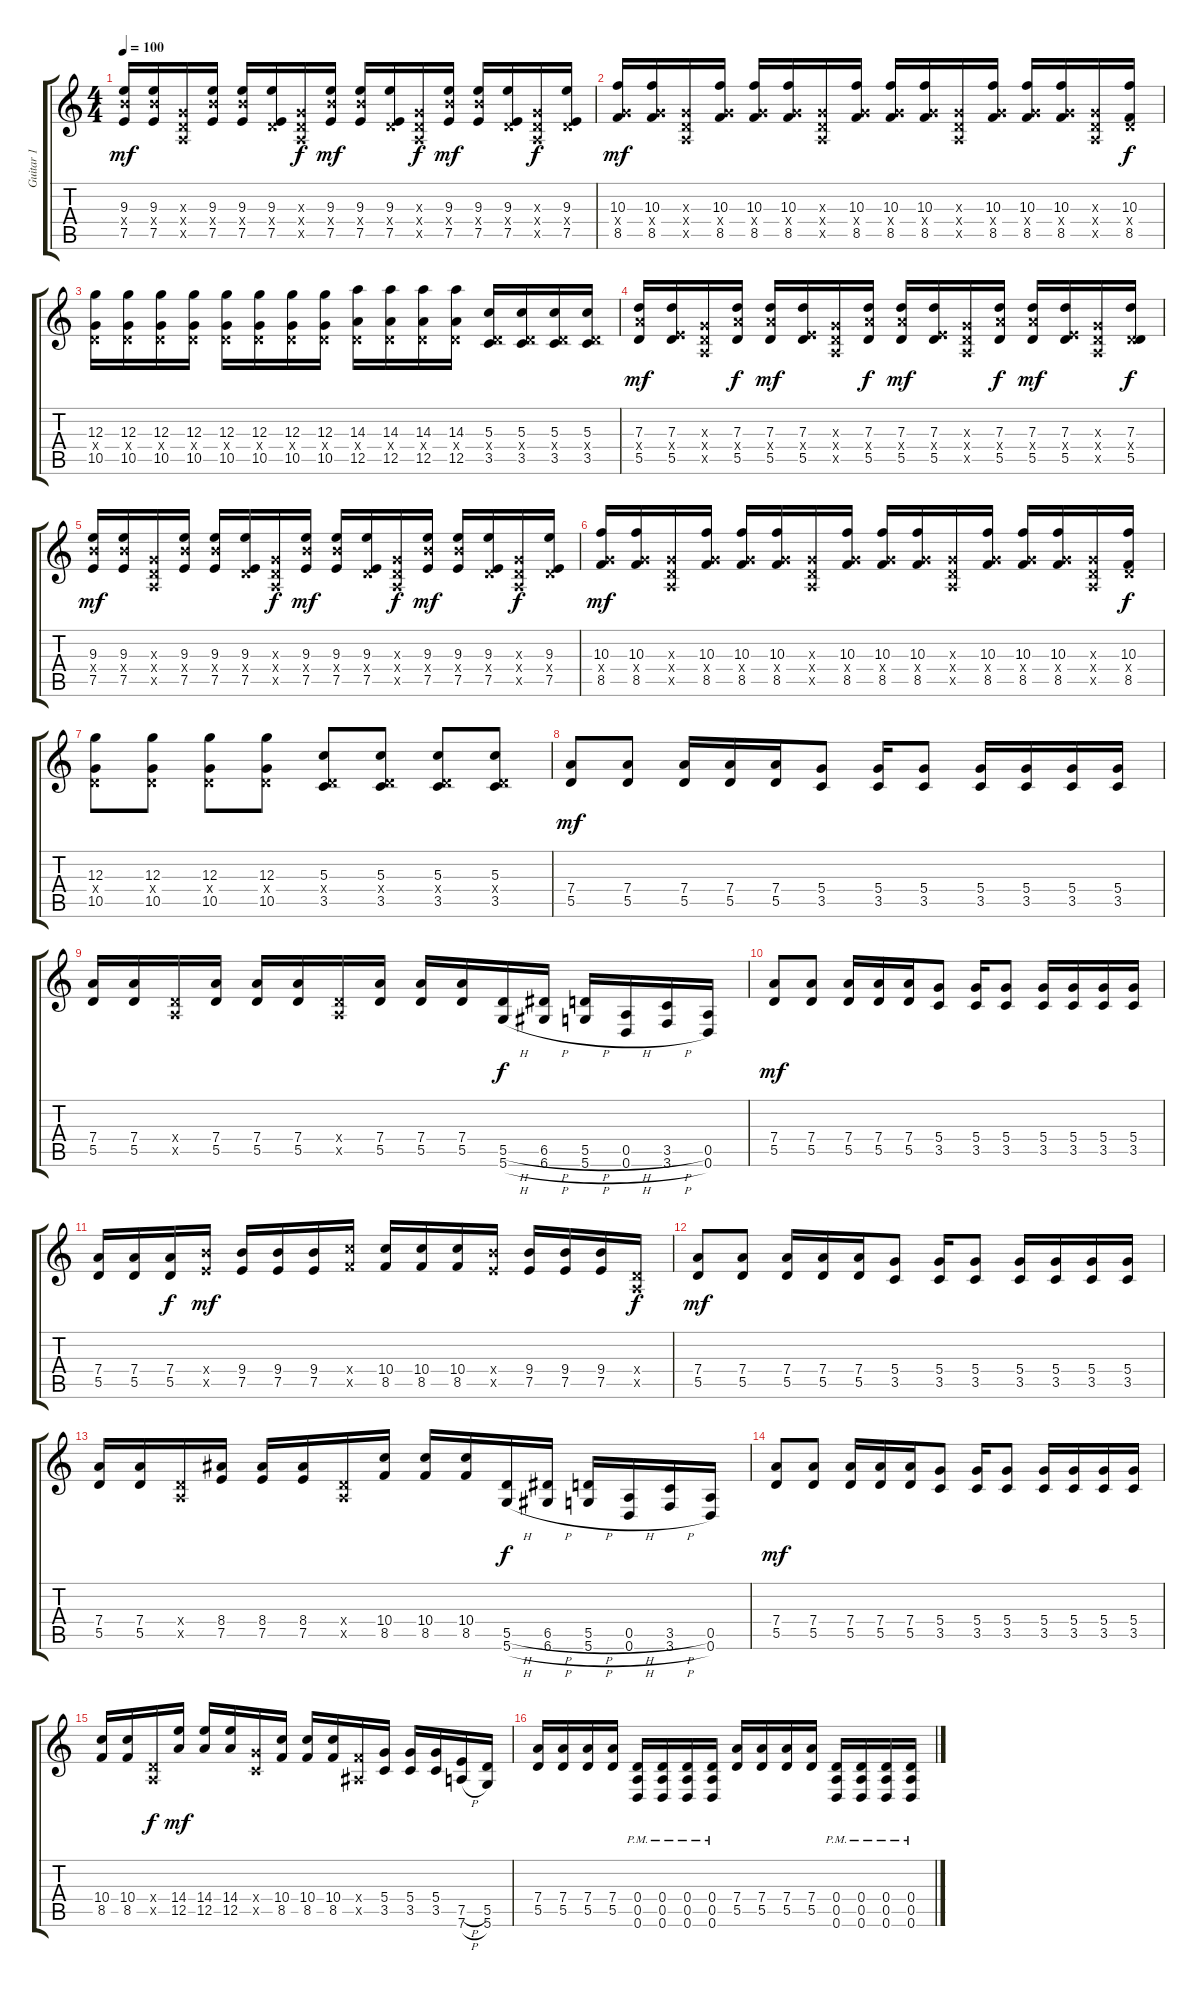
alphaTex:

\track ("Guitar 1" "Guitar 1") {instrument overdrivenguitar}
\staff {score tabs}
\tuning (E4 B3 G3 D3 A2 D2) {hide}
\ts (4 4)
\tempo 100
\clef g2
\ks c
(9.3 9.4{x} 7.5).16{dy mf} (9.3 9.4{x} 7.5).16 (0.3{x} 0.4{x} 0.5{x}).16 (9.3 9.4{x} 7.5).16 (9.3 9.4{x} 7.5).16 (9.3 0.4{x} 7.5).16 (0.3{x} 0.4{x} 0.5{x}).16{dy f} (9.3 9.4{x} 7.5).16{dy mf} (9.3 9.4{x} 7.5).16 (9.3 0.4{x} 7.5).16 (0.3{x} 0.4{x} 0.5{x}).16{dy f} (9.3 9.4{x} 7.5).16{dy mf} (9.3 9.4{x} 7.5).16 (9.3 0.4{x} 7.5).16 (0.3{x} 0.4{x} 0.5{x}).16{dy f} (9.3 0.4{x} 7.5).16 |
(10.3 5.4{x} 8.5).16{dy mf} (10.3 5.4{x} 8.5).16 (0.3{x} 0.4{x} 0.5{x}).16 (10.3 5.4{x} 8.5).16 (10.3 5.4{x} 8.5).16 (10.3 5.4{x} 8.5).16 (0.3{x} 0.4{x} 0.5{x}).16 (10.3 5.4{x} 8.5).16 (10.3 5.4{x} 8.5).16 (10.3 5.4{x} 8.5).16 (0.3{x} 0.4{x} 0.5{x}).16 (10.3 5.4{x} 8.5).16 (10.3 5.4{x} 8.5).16 (10.3 5.4{x} 8.5).16 (0.3{x} 0.4{x} 0.5{x}).16 (10.3 0.4{x} 8.5).16{dy f} |
(12.3 0.4{x} 10.5).16 (12.3 0.4{x} 10.5).16 (12.3 0.4{x} 10.5).16 (12.3 0.4{x} 10.5).16 (12.3 0.4{x} 10.5).16 (12.3 0.4{x} 10.5).16 (12.3 0.4{x} 10.5).16 (12.3 0.4{x} 10.5).16 (14.3 0.4{x} 12.5).16 (14.3 0.4{x} 12.5).16 (14.3 0.4{x} 12.5).16 (14.3 0.4{x} 12.5).16 (5.3 0.4{x} 3.5).16 (5.3 0.4{x} 3.5).16 (5.3 0.4{x} 3.5).16 (5.3 0.4{x} 3.5).16 |
(7.3 7.4{x} 5.5).16{dy mf} (7.3 2.4{x} 5.5).16 (0.3{x} 0.4{x} 0.5{x}).16 (7.3 7.4{x} 5.5).16{dy f} (7.3 7.4{x} 5.5).16{dy mf} (7.3 2.4{x} 5.5).16 (0.3{x} 0.4{x} 0.5{x}).16 (7.3 7.4{x} 5.5).16{dy f} (7.3 7.4{x} 5.5).16{dy mf} (7.3 2.4{x} 5.5).16 (0.3{x} 0.4{x} 0.5{x}).16 (7.3 7.4{x} 5.5).16{dy f} (7.3 7.4{x} 5.5).16{dy mf} (7.3 2.4{x} 5.5).16 (0.3{x} 0.4{x} 0.5{x}).16 (7.3 0.4{x} 5.5).16{dy f} |
(9.3 9.4{x} 7.5).16{dy mf} (9.3 9.4{x} 7.5).16 (0.3{x} 0.4{x} 0.5{x}).16 (9.3 9.4{x} 7.5).16 (9.3 9.4{x} 7.5).16 (9.3 0.4{x} 7.5).16 (0.3{x} 0.4{x} 0.5{x}).16{dy f} (9.3 9.4{x} 7.5).16{dy mf} (9.3 9.4{x} 7.5).16 (9.3 0.4{x} 7.5).16 (0.3{x} 0.4{x} 0.5{x}).16{dy f} (9.3 9.4{x} 7.5).16{dy mf} (9.3 9.4{x} 7.5).16 (9.3 0.4{x} 7.5).16 (0.3{x} 0.4{x} 0.5{x}).16{dy f} (9.3 0.4{x} 7.5).16 |
(10.3 5.4{x} 8.5).16{dy mf} (10.3 5.4{x} 8.5).16 (0.3{x} 0.4{x} 0.5{x}).16 (10.3 5.4{x} 8.5).16 (10.3 5.4{x} 8.5).16 (10.3 5.4{x} 8.5).16 (0.3{x} 0.4{x} 0.5{x}).16 (10.3 5.4{x} 8.5).16 (10.3 5.4{x} 8.5).16 (10.3 5.4{x} 8.5).16 (0.3{x} 0.4{x} 0.5{x}).16 (10.3 5.4{x} 8.5).16 (10.3 5.4{x} 8.5).16 (10.3 5.4{x} 8.5).16 (0.3{x} 0.4{x} 0.5{x}).16 (10.3 0.4{x} 8.5).16{dy f} |
(12.3 0.4{x} 10.5).8 (12.3 0.4{x} 10.5).8 (12.3 0.4{x} 10.5).8 (12.3 0.4{x} 10.5).8 (5.3 0.4{x} 3.5).8 (5.3 0.4{x} 3.5).8 (5.3 0.4{x} 3.5).8 (5.3 0.4{x} 3.5).8 |
(7.4 5.5).8{dy mf} (7.4 5.5).8 (7.4 5.5).16 (7.4 5.5).16 (7.4 5.5).16 (5.4 3.5).8 (5.4 3.5).16 (5.4 3.5).8 (5.4 3.5).16 (5.4 3.5).16 (5.4 3.5).16 (5.4 3.5).16 |
(7.4 5.5).16 (7.4 5.5).16 (0.4{x} 0.5{x}).16 (7.4 5.5).16 (7.4 5.5).16 (7.4 5.5).16 (0.4{x} 0.5{x}).16 (7.4 5.5).16 (7.4 5.5).16 (7.4 5.5).16 (5.5{h} 5.6{h}).16{dy f} (6.5{h} 6.6{h}).16 (5.5{h} 5.6{h}).16 (0.5{h} 0.6{h}).16 (3.5{h} 3.6{h}).16 (0.5 0.6).16 |
(7.4 5.5).8{dy mf} (7.4 5.5).8 (7.4 5.5).16 (7.4 5.5).16 (7.4 5.5).16 (5.4 3.5).8 (5.4 3.5).16 (5.4 3.5).8 (5.4 3.5).16 (5.4 3.5).16 (5.4 3.5).16 (5.4 3.5).16 |
(7.4 5.5).16 (7.4 5.5).16 (7.4 5.5).16{dy f} (9.4{x} 7.5{x}).16{dy mf} (9.4 7.5).16 (9.4 7.5).16 (9.4 7.5).16 (10.4{x} 8.5{x}).16 (10.4 8.5).16 (10.4 8.5).16 (10.4 8.5).16 (9.4{x} 7.5{x}).16 (9.4 7.5).16 (9.4 7.5).16 (9.4 7.5).16 (0.4{x} 0.5{x}).16{dy f} |
(7.4 5.5).8{dy mf} (7.4 5.5).8 (7.4 5.5).16 (7.4 5.5).16 (7.4 5.5).16 (5.4 3.5).8 (5.4 3.5).16 (5.4 3.5).8 (5.4 3.5).16 (5.4 3.5).16 (5.4 3.5).16 (5.4 3.5).16 |
(7.4 5.5).16 (7.4 5.5).16 (0.4{x} 0.5{x}).16 (8.4 7.5).16 (8.4 7.5).16 (8.4 7.5).16 (0.4{x} 0.5{x}).16 (10.4 8.5).16 (10.4 8.5).16 (10.4 8.5).16 (5.5{h} 5.6{h}).16{dy f} (6.5{h} 6.6{h}).16 (5.5{h} 5.6{h}).16 (0.5{h} 0.6{h}).16 (3.5{h} 3.6{h}).16 (0.5 0.6).16 |
(7.4 5.5).8{dy mf} (7.4 5.5).8 (7.4 5.5).16 (7.4 5.5).16 (7.4 5.5).16 (5.4 3.5).8 (5.4 3.5).16 (5.4 3.5).8 (5.4 3.5).16 (5.4 3.5).16 (5.4 3.5).16 (5.4 3.5).16 |
(10.4 8.5).16 (10.4 8.5).16 (0.4{x} 0.5{x}).16{dy f} (14.4 12.5).16{dy mf} (14.4 12.5).16 (14.4 12.5).16 (5.4{x} 3.5{x}).16 (10.4 8.5).16 (10.4 8.5).16 (10.4 8.5).16 (3.4{x} 1.5{x}).16 (5.4 3.5).16 (5.4 3.5).16 (5.4 3.5).16 (7.5{h} 7.6{h}).16 (5.5 5.6).16 |
(7.4 5.5).16 (7.4 5.5).16 (7.4 5.5).16 (7.4 5.5).16 (0.4{pm} 0.5{pm} 0.6{pm}).16 (0.4{pm} 0.5{pm} 0.6{pm}).16 (0.4{pm} 0.5{pm} 0.6{pm}).16 (0.4{pm} 0.5{pm} 0.6{pm}).16 (7.4 5.5).16 (7.4 5.5).16 (7.4 5.5).16 (7.4 5.5).16 (0.4{pm} 0.5{pm} 0.6{pm}).16 (0.4{pm} 0.5{pm} 0.6{pm}).16 (0.4{pm} 0.5{pm} 0.6{pm}).16 (0.4{pm} 0.5{pm} 0.6{pm}).16
